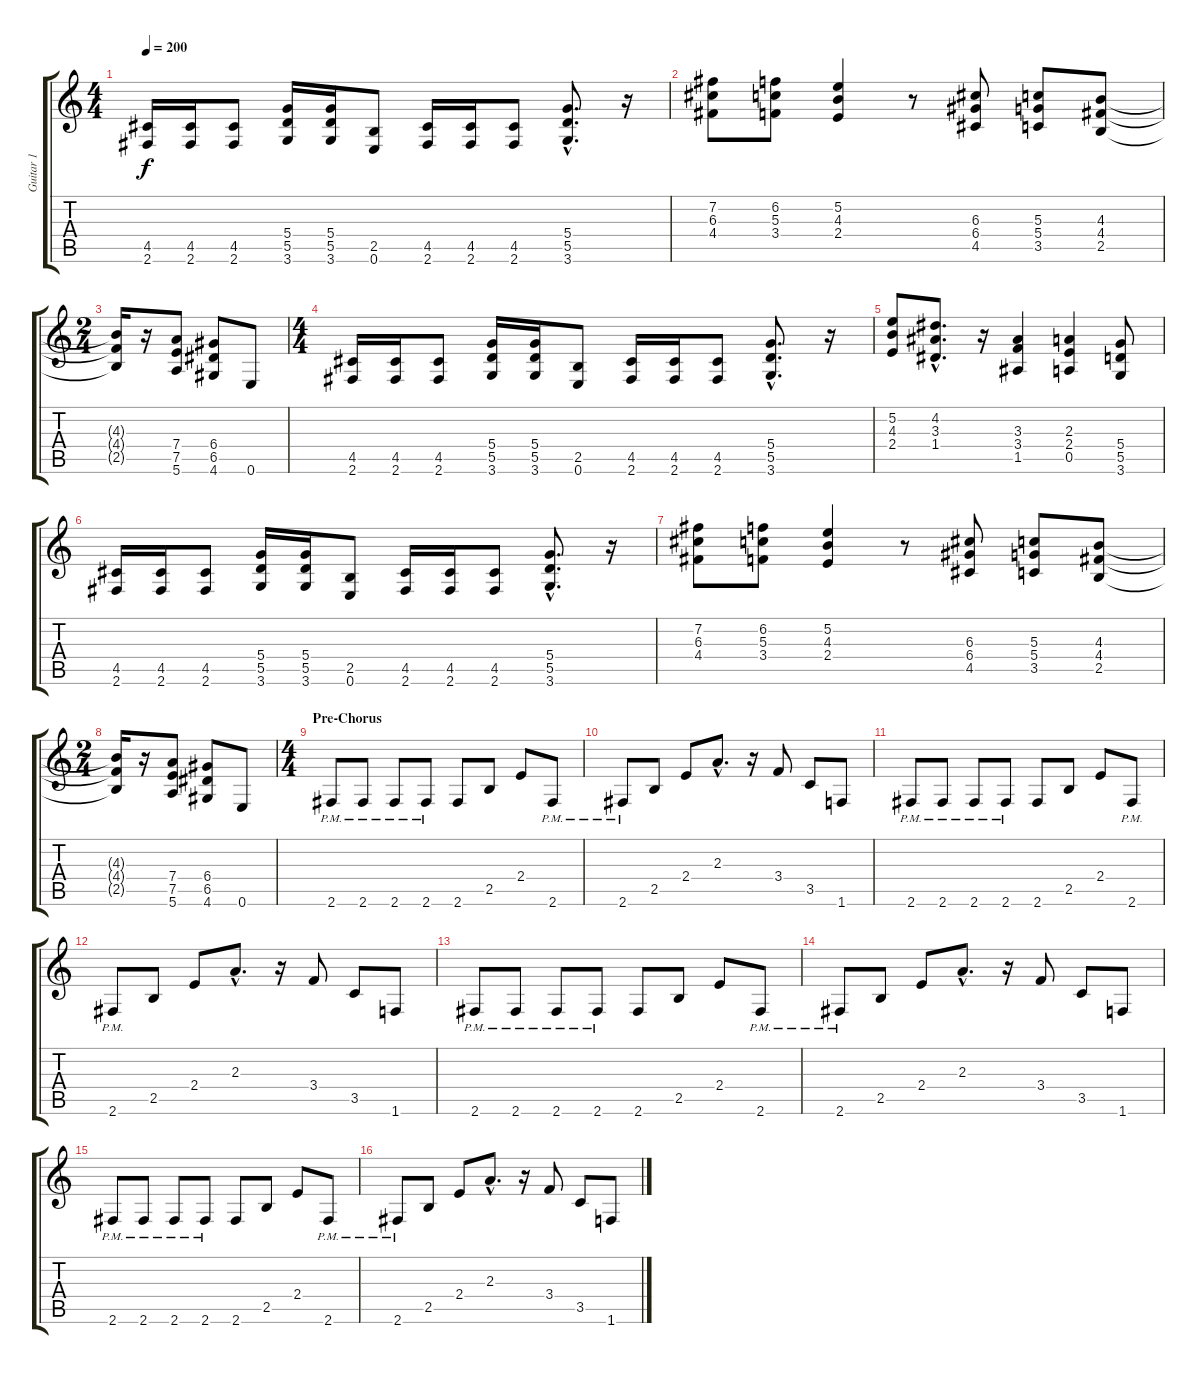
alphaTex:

\track ("Guitar 1" "Guitar 1") {instrument overdrivenguitar}
\staff {score tabs}
\tuning (E4 B3 G3 D3 A2 E2) {hide}
\ts (4 4)
\tempo 200
\clef g2
\ks c
(4.5 2.6).16{dy f} (4.5 2.6).16 (4.5 2.6).8 (5.4 5.5 3.6).16 (5.4 5.5 3.6).16 (2.5 0.6).8 (4.5 2.6).16 (4.5 2.6).16 (4.5 2.6).8 (5.4{hac} 5.5{hac} 3.6{hac}).8{d} r.16 |
(7.2 6.3 4.4).8 (6.2 5.3 3.4).8 (5.2 4.3 2.4).4 r.8 (6.3 6.4 4.5).8 (5.3 5.4 3.5).8 (4.3 4.4 2.5).8 |
\ts (2 4)
(4.3{t} 4.4{t} 2.5{t}).16 r.16 (7.4 7.5 5.6).8 (6.4 6.5 4.6).8 0.6.8 |
\ts (4 4)
(4.5 2.6).16 (4.5 2.6).16 (4.5 2.6).8 (5.4 5.5 3.6).16 (5.4 5.5 3.6).16 (2.5 0.6).8 (4.5 2.6).16 (4.5 2.6).16 (4.5 2.6).8 (5.4{hac} 5.5{hac} 3.6{hac}).8{d} r.16 |
(5.2 4.3 2.4).8 (4.2{hac} 3.3{hac} 1.4{hac}).8{d} r.16 (3.3 3.4 1.5).4 (2.3 2.4 0.5).4 (5.4 5.5 3.6).8 |
(4.5 2.6).16 (4.5 2.6).16 (4.5 2.6).8 (5.4 5.5 3.6).16 (5.4 5.5 3.6).16 (2.5 0.6).8 (4.5 2.6).16 (4.5 2.6).16 (4.5 2.6).8 (5.4{hac} 5.5{hac} 3.6{hac}).8{d} r.16 |
(7.2 6.3 4.4).8 (6.2 5.3 3.4).8 (5.2 4.3 2.4).4 r.8 (6.3 6.4 4.5).8 (5.3 5.4 3.5).8 (4.3 4.4 2.5).8 |
\ts (2 4)
(4.3{t} 4.4{t} 2.5{t}).16 r.16 (7.4 7.5 5.6).8 (6.4 6.5 4.6).8 0.6.8 |
\ts (4 4)
\section ("" "Pre-Chorus")
2.6{pm}.8 2.6{pm}.8 2.6{pm}.8 2.6{pm}.8 2.6.8 2.5.8 2.4.8 2.6{pm}.8 |
2.6{pm}.8 2.5.8 2.4.8 2.3{hac}.8{d} r.16 3.4.8 3.5.8 1.6.8 |
2.6{pm}.8 2.6{pm}.8 2.6{pm}.8 2.6{pm}.8 2.6.8 2.5.8 2.4.8 2.6{pm}.8 |
2.6{pm}.8 2.5.8 2.4.8 2.3{hac}.8{d} r.16 3.4.8 3.5.8 1.6.8 |
2.6{pm}.8 2.6{pm}.8 2.6{pm}.8 2.6{pm}.8 2.6.8 2.5.8 2.4.8 2.6{pm}.8 |
2.6{pm}.8 2.5.8 2.4.8 2.3{hac}.8{d} r.16 3.4.8 3.5.8 1.6.8 |
2.6{pm}.8 2.6{pm}.8 2.6{pm}.8 2.6{pm}.8 2.6.8 2.5.8 2.4.8 2.6{pm}.8 |
2.6{pm}.8 2.5.8 2.4.8 2.3{hac}.8{d} r.16 3.4.8 3.5.8 1.6.8
